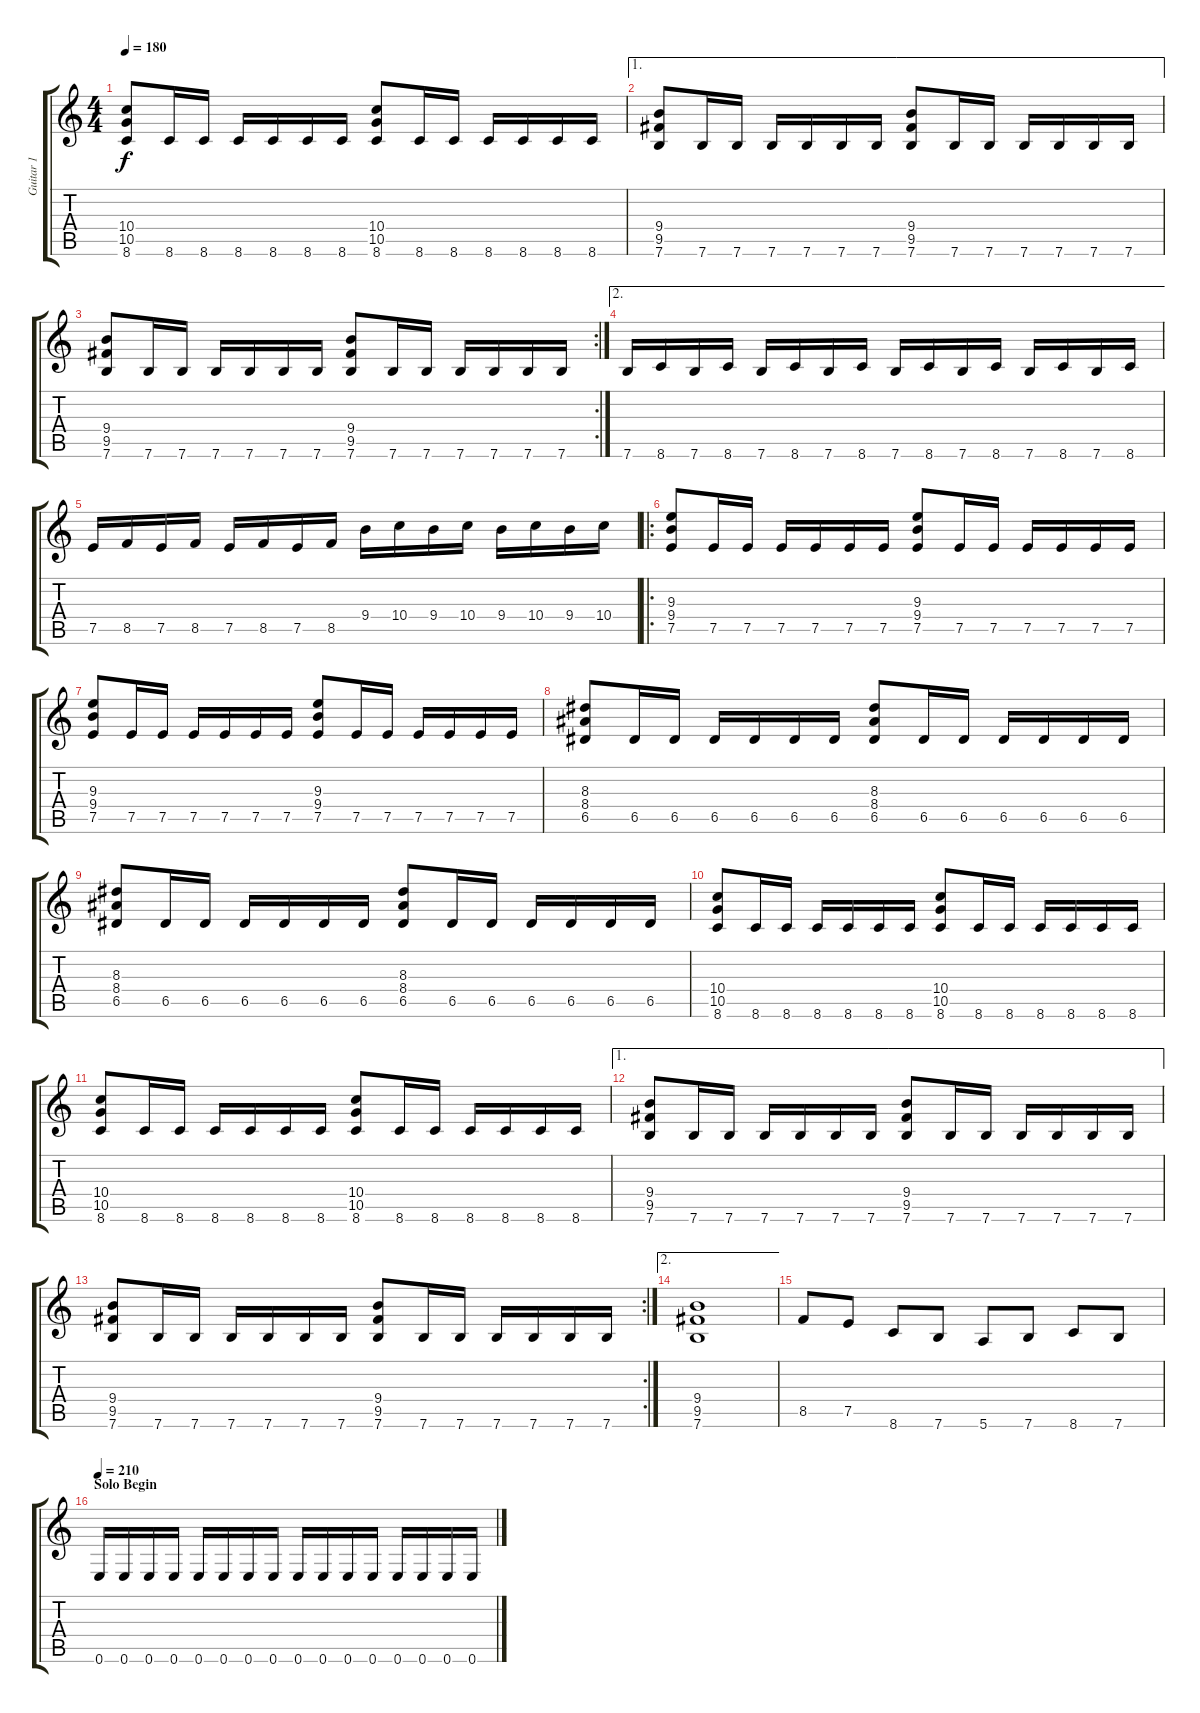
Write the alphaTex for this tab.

\track ("Guitar 1" "Guitar 1") {instrument distortionguitar}
\staff {score tabs}
\tuning (E4 B3 G3 D3 A2 E2) {hide}
\ts (4 4)
\tempo 180
\clef g2
\ks c
(10.4 10.5 8.6).8{dy f} 8.6.16 8.6.16 8.6.16 8.6.16 8.6.16 8.6.16 (10.4 10.5 8.6).8 8.6.16 8.6.16 8.6.16 8.6.16 8.6.16 8.6.16 |
\ae 1
(9.4 9.5 7.6).8 7.6.16 7.6.16 7.6.16 7.6.16 7.6.16 7.6.16 (9.4 9.5 7.6).8 7.6.16 7.6.16 7.6.16 7.6.16 7.6.16 7.6.16 |
\rc 2
(9.4 9.5 7.6).8 7.6.16 7.6.16 7.6.16 7.6.16 7.6.16 7.6.16 (9.4 9.5 7.6).8 7.6.16 7.6.16 7.6.16 7.6.16 7.6.16 7.6.16 |
\ae 2
7.6.16 8.6.16 7.6.16 8.6.16 7.6.16 8.6.16 7.6.16 8.6.16 7.6.16 8.6.16 7.6.16 8.6.16 7.6.16 8.6.16 7.6.16 8.6.16 |
7.5.16 8.5.16 7.5.16 8.5.16 7.5.16 8.5.16 7.5.16 8.5.16 9.4.16 10.4.16 9.4.16 10.4.16 9.4.16 10.4.16 9.4.16 10.4.16 |
\ro
(9.3 9.4 7.5).8 7.5.16 7.5.16 7.5.16 7.5.16 7.5.16 7.5.16 (9.3 9.4 7.5).8 7.5.16 7.5.16 7.5.16 7.5.16 7.5.16 7.5.16 |
(9.3 9.4 7.5).8 7.5.16 7.5.16 7.5.16 7.5.16 7.5.16 7.5.16 (9.3 9.4 7.5).8 7.5.16 7.5.16 7.5.16 7.5.16 7.5.16 7.5.16 |
(8.3 8.4 6.5).8 6.5.16 6.5.16 6.5.16 6.5.16 6.5.16 6.5.16 (8.3 8.4 6.5).8 6.5.16 6.5.16 6.5.16 6.5.16 6.5.16 6.5.16 |
(8.3 8.4 6.5).8 6.5.16 6.5.16 6.5.16 6.5.16 6.5.16 6.5.16 (8.3 8.4 6.5).8 6.5.16 6.5.16 6.5.16 6.5.16 6.5.16 6.5.16 |
(10.4 10.5 8.6).8 8.6.16 8.6.16 8.6.16 8.6.16 8.6.16 8.6.16 (10.4 10.5 8.6).8 8.6.16 8.6.16 8.6.16 8.6.16 8.6.16 8.6.16 |
(10.4 10.5 8.6).8 8.6.16 8.6.16 8.6.16 8.6.16 8.6.16 8.6.16 (10.4 10.5 8.6).8 8.6.16 8.6.16 8.6.16 8.6.16 8.6.16 8.6.16 |
\ae 1
(9.4 9.5 7.6).8 7.6.16 7.6.16 7.6.16 7.6.16 7.6.16 7.6.16 (9.4 9.5 7.6).8 7.6.16 7.6.16 7.6.16 7.6.16 7.6.16 7.6.16 |
\rc 2
(9.4 9.5 7.6).8 7.6.16 7.6.16 7.6.16 7.6.16 7.6.16 7.6.16 (9.4 9.5 7.6).8 7.6.16 7.6.16 7.6.16 7.6.16 7.6.16 7.6.16 |
\ae 2
(9.4 9.5 7.6).1 |
8.5.8 7.5.8 8.6.8 7.6.8 5.6.8 7.6.8 8.6.8 7.6.8 |
\section ("" "Solo Begin")
\tempo 210
0.6.16 0.6.16 0.6.16 0.6.16 0.6.16 0.6.16 0.6.16 0.6.16 0.6.16 0.6.16 0.6.16 0.6.16 0.6.16 0.6.16 0.6.16 0.6.16
